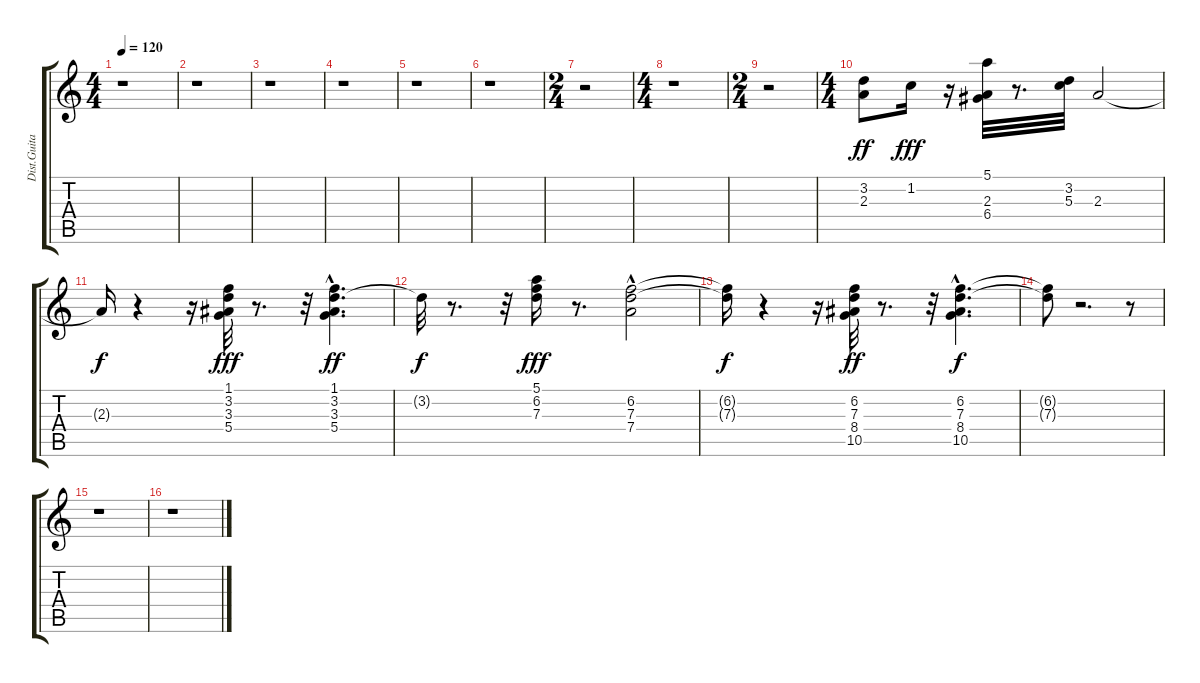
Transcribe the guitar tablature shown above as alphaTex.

\track ("Dist.Guita" "Dist.Guita") {instrument guitarharmonics}
\staff {score tabs}
\tuning (E4 B3 G3 D3 A2 E2) {hide}
\ts (4 4)
\tempo 120
\clef g2
\ks c
r.1{dy ff instrument guitarharmonics} |
r.1 |
r.1 |
r.1 |
r.1 |
r.1 |
\ts (2 4)
r.2 |
\ts (4 4)
r.1 |
\ts (2 4)
r.2 |
\ts (4 4)
(3.2 2.3).8{instrument distortionguitar} 1.2.16{dy fff} r.16 (5.1 2.3 6.4).32 r.8{d} (3.2 5.3).32 2.3.2 |
2.3{t}.16{dy f} r.4 r.16 (1.1 3.2 3.3 5.4).32{dy fff} r.8{d} r.32 (1.1{hac} 3.2{hac} 3.3{hac} 5.4{hac}).4{d dy ff} |
3.2{t}.32{dy f} r.8{d} r.32 (5.1 6.2 7.3).16{dy fff} r.8{d} (6.2 7.3 7.4{hac}).2 |
(6.2{t} 7.3{t}).16{dy f} r.4 r.16 (6.2 7.3 8.4 10.5).32{dy ff} r.8{d} r.32 (6.2{hac} 7.3{hac} 8.4{hac} 10.5).4{d dy f} |
(6.2{t} 7.3{t}).8 r.2{d} r.8 |
r.1 |
r.1
